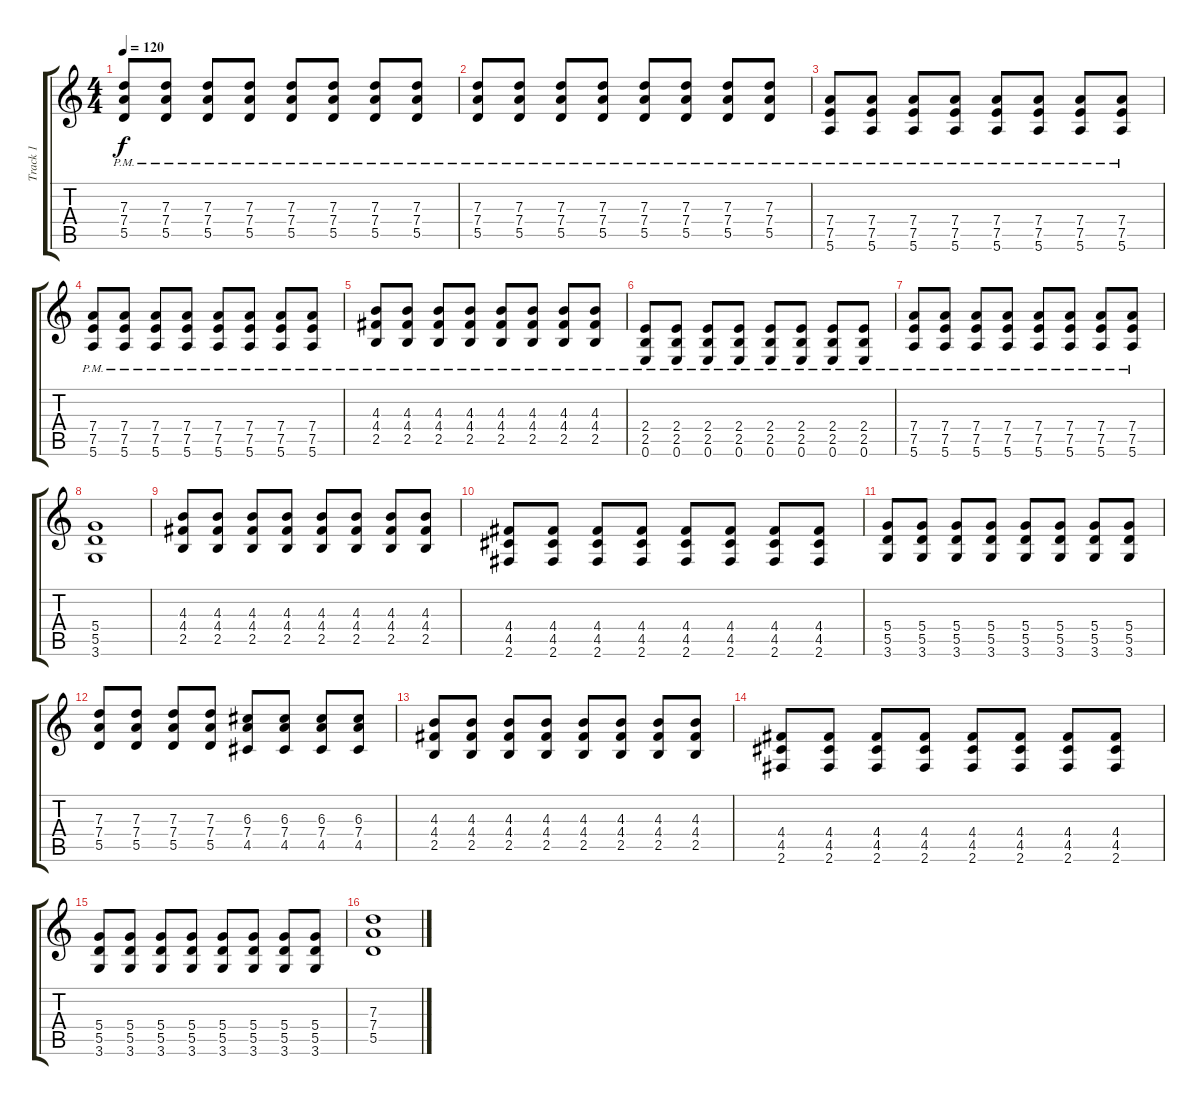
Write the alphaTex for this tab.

\track ("Track 1" "Track 1") {instrument electricguitarclean}
\staff {score tabs}
\tuning (E4 B3 G3 D3 A2 E2) {hide}
\ts (4 4)
\tempo 120
\clef g2
\ks c
(7.3{pm} 7.4{pm} 5.5{pm}).8{dy f} (7.3{pm} 7.4{pm} 5.5{pm}).8 (7.3{pm} 7.4{pm} 5.5{pm}).8 (7.3{pm} 7.4{pm} 5.5{pm}).8 (7.3{pm} 7.4{pm} 5.5{pm}).8 (7.3{pm} 7.4{pm} 5.5{pm}).8 (7.3{pm} 7.4{pm} 5.5{pm}).8 (7.3{pm} 7.4{pm} 5.5{pm}).8 |
(7.3{pm} 7.4{pm} 5.5{pm}).8 (7.3{pm} 7.4{pm} 5.5{pm}).8 (7.3{pm} 7.4{pm} 5.5{pm}).8 (7.3{pm} 7.4{pm} 5.5{pm}).8 (7.3{pm} 7.4{pm} 5.5{pm}).8 (7.3{pm} 7.4{pm} 5.5{pm}).8 (7.3{pm} 7.4{pm} 5.5{pm}).8 (7.3{pm} 7.4{pm} 5.5{pm}).8 |
(7.4{pm} 7.5{pm} 5.6{pm}).8 (7.4{pm} 7.5{pm} 5.6{pm}).8 (7.4{pm} 7.5{pm} 5.6{pm}).8 (7.4{pm} 7.5{pm} 5.6{pm}).8 (7.4{pm} 7.5{pm} 5.6{pm}).8 (7.4{pm} 7.5{pm} 5.6{pm}).8 (7.4{pm} 7.5{pm} 5.6{pm}).8 (7.4{pm} 7.5{pm} 5.6{pm}).8 |
(7.4{pm} 7.5{pm} 5.6{pm}).8 (7.4{pm} 7.5{pm} 5.6{pm}).8 (7.4{pm} 7.5{pm} 5.6{pm}).8 (7.4{pm} 7.5{pm} 5.6{pm}).8 (7.4{pm} 7.5{pm} 5.6{pm}).8 (7.4{pm} 7.5{pm} 5.6{pm}).8 (7.4{pm} 7.5{pm} 5.6{pm}).8 (7.4{pm} 7.5{pm} 5.6{pm}).8 |
(4.3{pm} 4.4{pm} 2.5{pm}).8 (4.3{pm} 4.4{pm} 2.5{pm}).8 (4.3{pm} 4.4{pm} 2.5{pm}).8 (4.3{pm} 4.4{pm} 2.5{pm}).8 (4.3{pm} 4.4{pm} 2.5{pm}).8 (4.3{pm} 4.4{pm} 2.5{pm}).8 (4.3{pm} 4.4{pm} 2.5{pm}).8 (4.3{pm} 4.4{pm} 2.5{pm}).8 |
(2.4{pm} 2.5{pm} 0.6{pm}).8 (2.4{pm} 2.5{pm} 0.6{pm}).8 (2.4{pm} 2.5{pm} 0.6{pm}).8 (2.4{pm} 2.5{pm} 0.6{pm}).8 (2.4{pm} 2.5{pm} 0.6{pm}).8 (2.4{pm} 2.5{pm} 0.6{pm}).8 (2.4{pm} 2.5{pm} 0.6{pm}).8 (2.4{pm} 2.5{pm} 0.6{pm}).8 |
(7.4{pm} 7.5{pm} 5.6{pm}).8 (7.4{pm} 7.5{pm} 5.6{pm}).8 (7.4{pm} 7.5{pm} 5.6{pm}).8 (7.4{pm} 7.5{pm} 5.6{pm}).8 (7.4{pm} 7.5{pm} 5.6{pm}).8 (7.4{pm} 7.5{pm} 5.6{pm}).8 (7.4{pm} 7.5{pm} 5.6{pm}).8 (7.4{pm} 7.5{pm} 5.6{pm}).8 |
(5.4 5.5 3.6).1 |
(4.3 4.4 2.5).8 (4.3 4.4 2.5).8 (4.3 4.4 2.5).8 (4.3 4.4 2.5).8 (4.3 4.4 2.5).8 (4.3 4.4 2.5).8 (4.3 4.4 2.5).8 (4.3 4.4 2.5).8 |
(4.4 4.5 2.6).8 (4.4 4.5 2.6).8 (4.4 4.5 2.6).8 (4.4 4.5 2.6).8 (4.4 4.5 2.6).8 (4.4 4.5 2.6).8 (4.4 4.5 2.6).8 (4.4 4.5 2.6).8 |
(5.4 5.5 3.6).8 (5.4 5.5 3.6).8 (5.4 5.5 3.6).8 (5.4 5.5 3.6).8 (5.4 5.5 3.6).8 (5.4 5.5 3.6).8 (5.4 5.5 3.6).8 (5.4 5.5 3.6).8 |
(7.3 7.4 5.5).8 (7.3 7.4 5.5).8 (7.3 7.4 5.5).8 (7.3 7.4 5.5).8 (6.3 7.4 4.5).8 (6.3 7.4 4.5).8 (6.3 7.4 4.5).8 (6.3 7.4 4.5).8 |
(4.3 4.4 2.5).8 (4.3 4.4 2.5).8 (4.3 4.4 2.5).8 (4.3 4.4 2.5).8 (4.3 4.4 2.5).8 (4.3 4.4 2.5).8 (4.3 4.4 2.5).8 (4.3 4.4 2.5).8 |
(4.4 4.5 2.6).8 (4.4 4.5 2.6).8 (4.4 4.5 2.6).8 (4.4 4.5 2.6).8 (4.4 4.5 2.6).8 (4.4 4.5 2.6).8 (4.4 4.5 2.6).8 (4.4 4.5 2.6).8 |
(5.4 5.5 3.6).8 (5.4 5.5 3.6).8 (5.4 5.5 3.6).8 (5.4 5.5 3.6).8 (5.4 5.5 3.6).8 (5.4 5.5 3.6).8 (5.4 5.5 3.6).8 (5.4 5.5 3.6).8 |
(7.3 7.4 5.5).1
